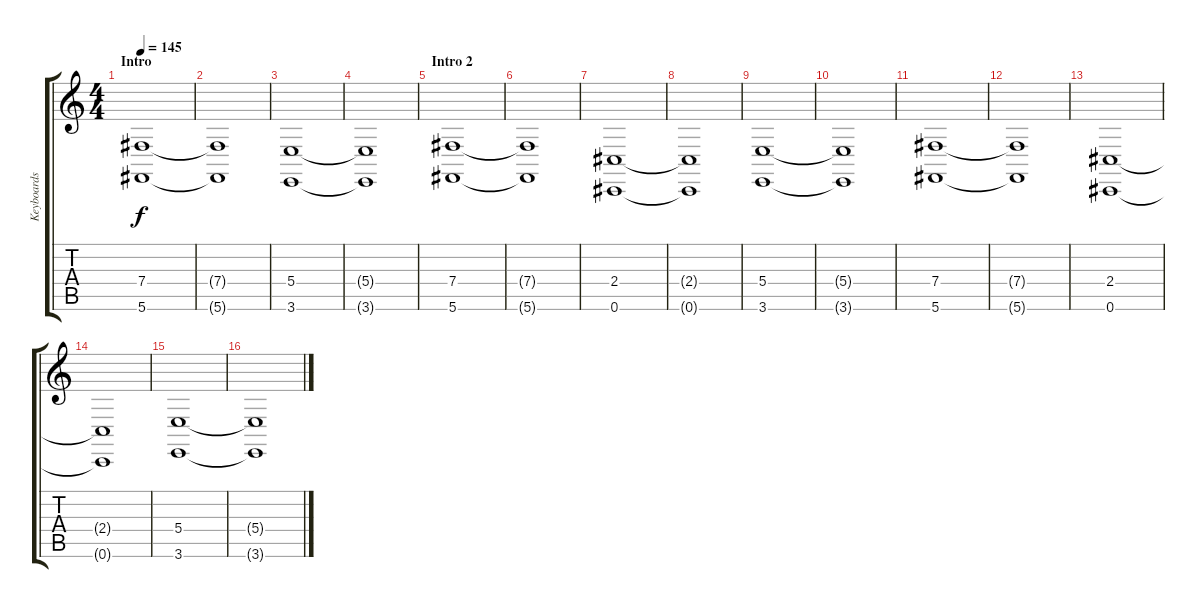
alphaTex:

\track ("Keyboards 3" "Keyboards ") {instrument stringensemble1}
\staff {score tabs}
\tuning (Db4 Ab3 E3 B2 Gb2 Db2) {hide}
\ts (4 4)
\section ("" "Intro")
\tempo 145
\tempo 120
\tempo 145
\clef g2
\ks c
(7.4 5.6).1{dy f instrument stringensemble1} |
(7.4{t} 5.6{t}).1 |
(5.4 3.6).1 |
(5.4{t} 3.6{t}).1 |
\section ("" "Intro 2")
(7.4 5.6).1 |
(7.4{t} 5.6{t}).1 |
(2.4 0.6).1 |
(2.4{t} 0.6{t}).1 |
(5.4 3.6).1 |
(5.4{t} 3.6{t}).1 |
(7.4 5.6).1 |
(7.4{t} 5.6{t}).1 |
(2.4 0.6).1 |
(2.4{t} 0.6{t}).1 |
(5.4 3.6).1 |
(5.4{t} 3.6{t}).1
